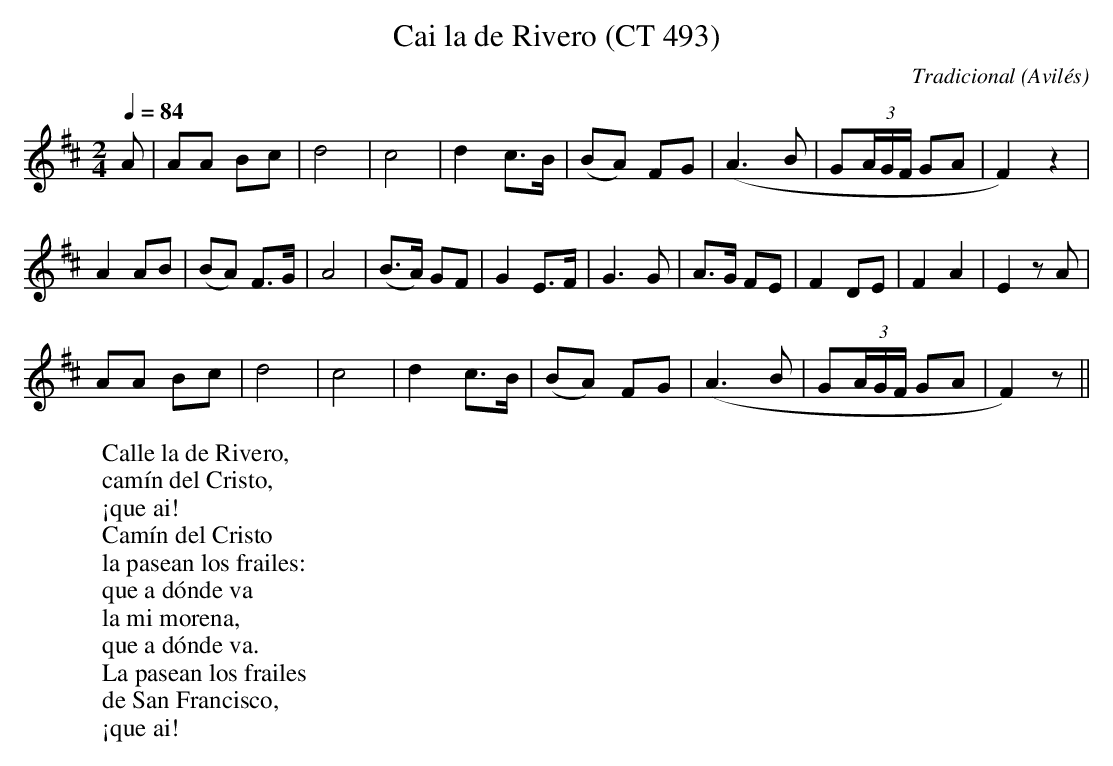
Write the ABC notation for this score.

X:1
T:Cai la de Rivero (CT 493)
C:Tradicional
O:Avilés
M:2/4
L:1/8
Q:1/4=84
K:D
A|AA Bc|d4|c4|d2 c>B|(BA) FG|(A3 B|G(3A/G/F/ GA|F2) z2|
A2 AB|(BA) F>G|A4|(B>A) GF|G2 E>F|G3 G|A>G FE|F2 DE|F2 A2|E2 zA|
AA Bc|d4|c4|d2 c>B|(BA) FG|(A3 B|G(3A/G/F/ GA|F2) z||
W:Calle la de Rivero,
W:camín del Cristo,
W:¡que ai!
W:Camín del Cristo
W:la pasean los frailes:
W:que a dónde va
W:la mi morena,
W:que a dónde va.
W:La pasean los frailes
W:de San Francisco,
W:¡que ai!
W:
